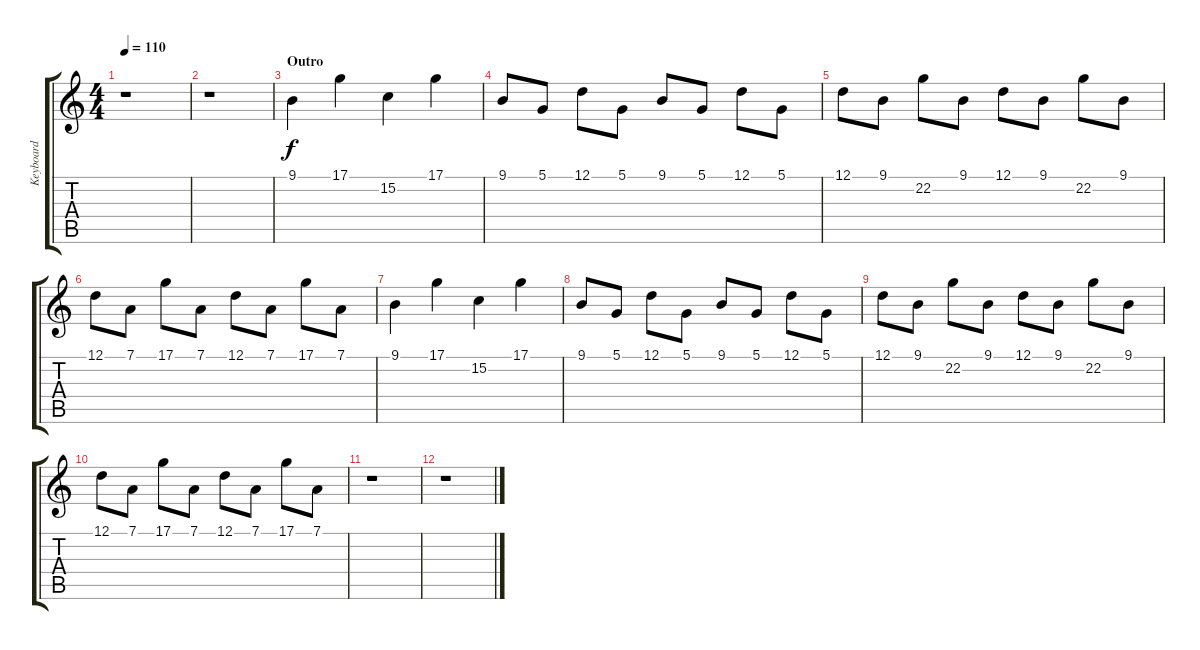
\track ("Keyboard" "Keyboard") {instrument electricgrandpiano}
\staff {score tabs}
\tuning (D4 A3 F3 C3 G2 C2) {hide}
\ts (4 4)
\tempo 110
\clef g2
\ks c
r.1{dy f} |
r.1 |
\section ("" "Outro")
9.1.4 17.1.4 15.2.4 17.1.4 |
9.1.8 5.1.8 12.1.8 5.1.8 9.1.8 5.1.8 12.1.8 5.1.8 |
12.1.8 9.1.8 22.2.8 9.1.8 12.1.8 9.1.8 22.2.8 9.1.8 |
12.1.8 7.1.8 17.1.8 7.1.8 12.1.8 7.1.8 17.1.8 7.1.8 |
9.1.4 17.1.4 15.2.4 17.1.4 |
9.1.8 5.1.8 12.1.8 5.1.8 9.1.8 5.1.8 12.1.8 5.1.8 |
12.1.8 9.1.8 22.2.8 9.1.8 12.1.8 9.1.8 22.2.8 9.1.8 |
12.1.8 7.1.8 17.1.8 7.1.8 12.1.8 7.1.8 17.1.8 7.1.8 |
r.1 |
r.1
